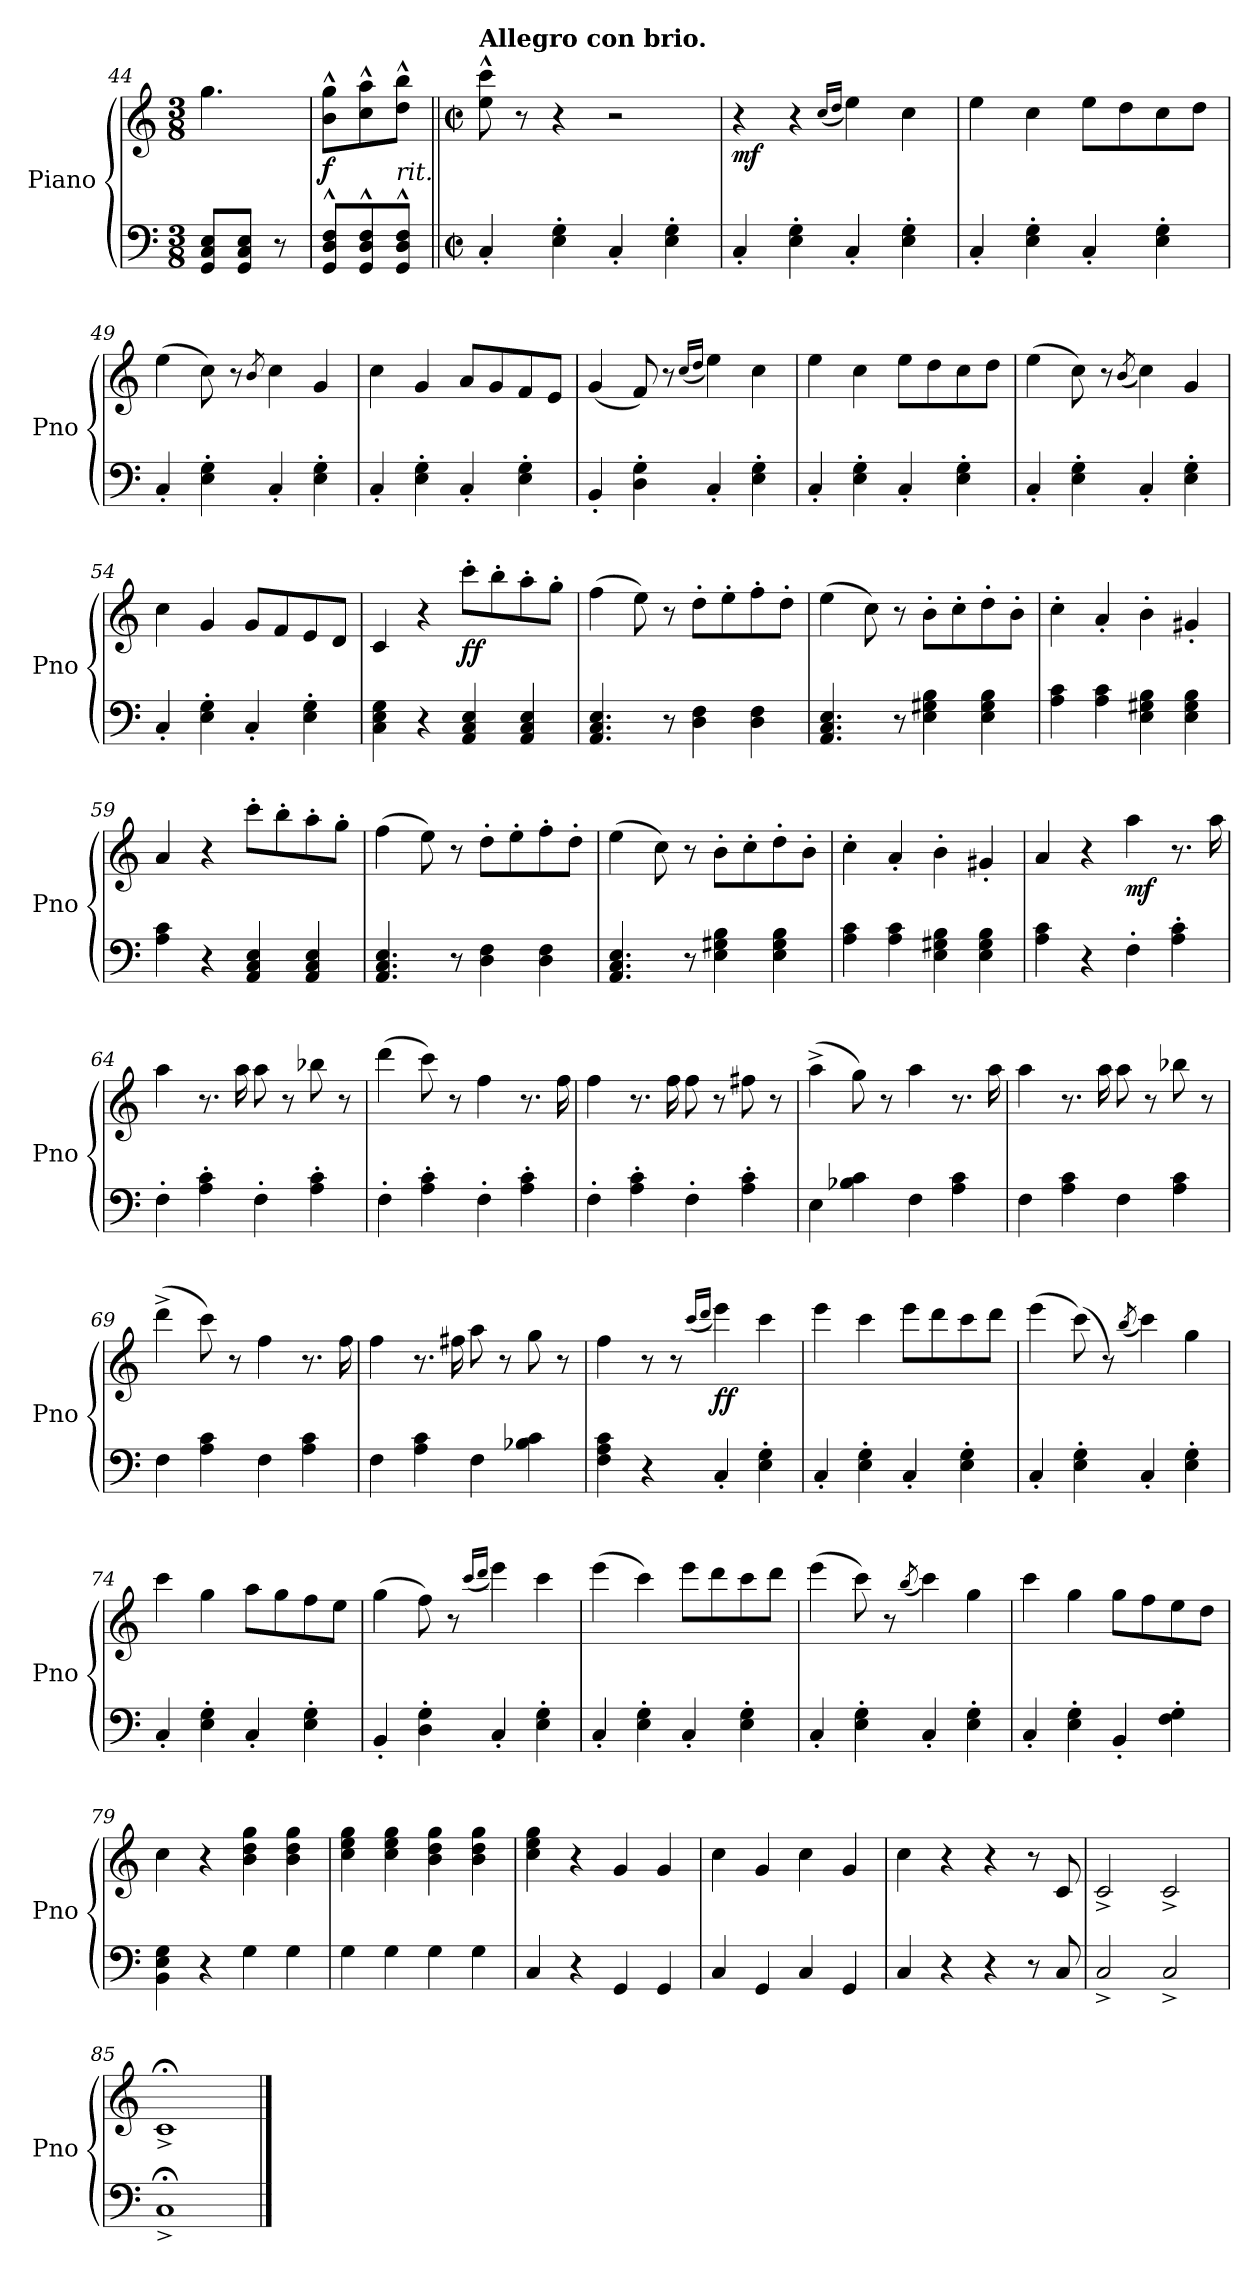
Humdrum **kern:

**kern	**kern	**dynam
*part1	*part1	*part1
*staff2	*staff1	*staff1/2
*I"Piano	*	*
*I'Pno	*	*
*clefF4	*clefG2	*
*k[]	*k[]	*
*M3/8	*M3/8	*
=44	=44	=44
8GG/ 8C/ 8E/L	4.gg\	.
8GG/ 8C/ 8E/J	.	.
8r	.	.
!!LO:PB:g=z
=45	=45	=45
!	!	!LO:DY:b
8GG/^^ 8D/^^ 8F/^^L	8b\^^ 8gg\^^L	f
8GG/^^ 8D/^^ 8F/^^	8cc\^^ 8aa\^^	.
!LO:TX:a:i:t=rit.	!	!
8GG/^^ 8D/^^ 8F/^^J	8dd\^^ 8bb\^^J	.
=46||	=46||	=46||
*M4/4	*M4/4	*
*met(c|)	*met(c|)	*
!	!LO:TX:a:B:t=Allegro con brio.	!
4C'/	8ee\^^ 8ccc\^^	.
.	8r	.
4E\' 4G\'	4r	.
4C'/	2r	.
4E\' 4G\'	.	.
=47	=47	=47
!	!	!LO:DY:b
4C'/	4r	mf
4E\' 4G\'	4r	.
.	(<16qcc/LL	.
.	16qdd/JJ	.
4C'/	4ee\)	.
4E\' 4G\'	4cc\	.
=48	=48	=48
4C'/	4ee\	.
4E\' 4G\'	4cc\	.
4C'/	8ee\L	.
.	8dd\	.
4E\' 4G\'	8cc\	.
.	8dd\J	.
=49	=49	=49
4C'/	(>4ee\	.
4E\' 4G\'	8cc\)	.
.	8r	.
.	8qb/	.
4C'/	4cc\	.
4E\' 4G\'	4g/	.
!!LO:LB:g=z
=50	=50	=50
4C'/	4cc\	.
4E\' 4G\'	4g/	.
4C'/	8a/L	.
.	8g/	.
4E\' 4G\'	8f/	.
.	8e/J	.
=51	=51	=51
4BB'/	(<4g/	.
4D\' 4G\'	8f/)	.
.	8r	.
.	(<16qcc/LL	.
.	16qdd/JJ	.
4C'/	4ee\)	.
4E\' 4G\'	4cc\	.
=52	=52	=52
4C'/	4ee\	.
4E\' 4G\'	4cc\	.
4C'/	8ee\L	.
.	8dd\	.
4E\' 4G\'	8cc\	.
.	8dd\J	.
=53	=53	=53
4C'/	(>4ee\	.
4E\' 4G\'	8cc\)	.
.	8r	.
.	(<8qb/	.
4C'/	4cc\)	.
4E\' 4G\'	4g/	.
=54	=54	=54
4C'/	4cc\	.
4E\' 4G\'	4g/	.
4C'/	8g/L	.
.	8f/	.
4E\' 4G\'	8e/	.
.	8d/J	.
!!LO:LB:g=z
=55	=55	=55
4C\ 4E\ 4G\	4c/	.
4r	4r	.
!	!	!LO:DY:b
4AA/ 4C/ 4E/	8ccc'\L	ff
.	8bb'\	.
4AA/ 4C/ 4E/	8aa'\	.
.	8gg'\J	.
=56	=56	=56
4.AA/ 4.C/ 4.E/	(>4ff\	.
.	8ee\)	.
8r	8r	.
4D\ 4F\	8dd'\L	.
.	8ee'\	.
4D\ 4F\	8ff'\	.
.	8dd'\J	.
=57	=57	=57
4.AA/ 4.C/ 4.E/	(>4ee\	.
.	8cc\)	.
8r	8r	.
4E\ 4G#X\ 4B\	8b'\L	.
.	8cc'\	.
4E\ 4G#\ 4B\	8dd'\	.
.	8b'\J	.
=58	=58	=58
4A\ 4c\	4cc'\	.
4A\ 4c\	4a'/	.
4E\ 4G#X\ 4B\	4b'\	.
4E\ 4G#\ 4B\	4g#X'/	.
=59	=59	=59
4A\ 4c\	4a/	.
4r	4r	.
4AA/ 4C/ 4E/	8ccc'\L	.
.	8bb'\	.
4AA/ 4C/ 4E/	8aa'\	.
.	8gg'\J	.
!!LO:LB:g=z
=60	=60	=60
4.AA/ 4.C/ 4.E/	(>4ff\	.
.	8ee\)	.
8r	8r	.
4D\ 4F\	8dd'\L	.
.	8ee'\	.
4D\ 4F\	8ff'\	.
.	8dd'\J	.
=61	=61	=61
4.AA/ 4.C/ 4.E/	(>4ee\	.
.	8cc\)	.
8r	8r	.
4E\ 4G#X\ 4B\	8b'\L	.
.	8cc'\	.
4E\ 4G#\ 4B\	8dd'\	.
.	8b'\J	.
=62	=62	=62
4A\ 4c\	4cc'\	.
4A\ 4c\	4a'/	.
4E\ 4G#X\ 4B\	4b'\	.
4E\ 4G#\ 4B\	4g#X'/	.
=63	=63	=63
4A\ 4c\	4a/	.
4r	4r	.
!	!	!LO:DY:b
4F'\	4aa\	mf
4A\' 4c\'	8.r	.
.	16aa\	.
=64	=64	=64
4F'\	4aa\	.
4A\' 4c\'	8.r	.
.	16aa\	.
4F'\	8aa\	.
.	8r	.
4A\' 4c\'	8bb-X\	.
.	8r	.
!!LO:LB:g=z
=65	=65	=65
4F'\	(>4ddd\	.
4A\' 4c\'	8ccc\)	.
.	8r	.
4F'\	4ff\	.
4A\' 4c\'	8.r	.
.	16ff\	.
=66	=66	=66
4F'\	4ff\	.
4A\' 4c\'	8.r	.
.	16ff\	.
4F'\	8ff\	.
.	8r	.
4A\' 4c\'	8ff#X\	.
.	8r	.
=67	=67	=67
4E\	(>4aa^\	.
4B-X\ 4c\	8gg\)	.
.	8r	.
4F\	4aa\	.
4A\ 4c\	8.r	.
.	16aa\	.
=68	=68	=68
4F\	4aa\	.
4A\ 4c\	8.r	.
.	16aa\	.
4F\	8aa\	.
.	8r	.
4A\ 4c\	8bb-X\	.
.	8r	.
=69	=69	=69
4F\	(>4ddd^\	.
4A\ 4c\	8ccc\)	.
.	8r	.
4F\	4ff\	.
4A\ 4c\	8.r	.
.	16ff\	.
!!LO:LB:g=z
=70	=70	=70
4F\	4ff\	.
4A\ 4c\	8.r	.
.	16ff#X\	.
4F\	8aa\	.
.	8r	.
4B-X\ 4c\	8gg\	.
.	8r	.
=71	=71	=71
4F\ 4A\ 4c\	4ff\	.
4r	8r	.
.	8r	.
.	(<16qccc/LL	.
.	16qddd/JJ	.
!	!	!LO:DY:b
4C'/	4eee\)	ff
4E\' 4G\'	4ccc\	.
=72	=72	=72
4C'/	4eee\	.
4E\' 4G\'	4ccc\	.
4C'/	8eee\L	.
.	8ddd\	.
4E\' 4G\'	8ccc\	.
.	8ddd\J	.
=73	=73	=73
4C'/	(>4eee\	.
4E\' 4G\'	(>8ccc\)	.
.	8r)	.
.	(<8qbb/	.
4C'/	4ccc\)	.
4E\' 4G\'	4gg\	.
=74	=74	=74
4C'/	4ccc\	.
4E\' 4G\'	4gg\	.
4C'/	8aa\L	.
.	8gg\	.
4E\' 4G\'	8ff\	.
.	8ee\J	.
!!LO:LB:g=z
=75	=75	=75
4BB'/	(>4gg\	.
4D\' 4G\'	8ff\)	.
.	8r	.
.	(<16qccc/LL	.
.	16qddd/JJ	.
4C'/	4eee\)	.
4E\' 4G\'	4ccc\	.
=76	=76	=76
4C'/	(>4eee\	.
4E\' 4G\'	4ccc\)	.
4C'/	8eee\L	.
.	8ddd\	.
4E\' 4G\'	8ccc\	.
.	8ddd\J	.
=77	=77	=77
4C'/	(>4eee\	.
4E\' 4G\'	8ccc\)	.
.	8r	.
.	(<8qbb/	.
4C'/	4ccc\)	.
4E\' 4G\'	4gg\	.
=78	=78	=78
4C'/	4ccc\	.
4E\' 4G\'	4gg\	.
4BB'/	8gg\L	.
.	8ff\	.
4F\' 4G\'	8ee\	.
.	8dd\J	.
=79	=79	=79
4BB\ 4E\ 4G\	4cc\	.
4r	4r	.
4G\	4b\ 4dd\ 4gg\	.
4G\	4b\ 4dd\ 4gg\	.
!!LO:PB:g=z
=80	=80	=80
4G\	4cc\ 4ee\ 4gg\	.
4G\	4cc\ 4ee\ 4gg\	.
4G\	4b\ 4dd\ 4gg\	.
4G\	4b\ 4dd\ 4gg\	.
=81	=81	=81
4C/	4cc\ 4ee\ 4gg\	.
4r	4r	.
4GG/	4g/	.
4GG/	4g/	.
=82	=82	=82
4C/	4cc\	.
4GG/	4g/	.
4C/	4cc\	.
4GG/	4g/	.
=83	=83	=83
4C/	4cc\	.
4r	4r	.
4r	4r	.
8r	8r	.
8C/	8c/	.
=84	=84	=84
2C^/	2c^/	.
2C^/	2c^/	.
=85	=85	=85
1C;<^	1c;<^	.
==	==	==
*-	*-	*-
